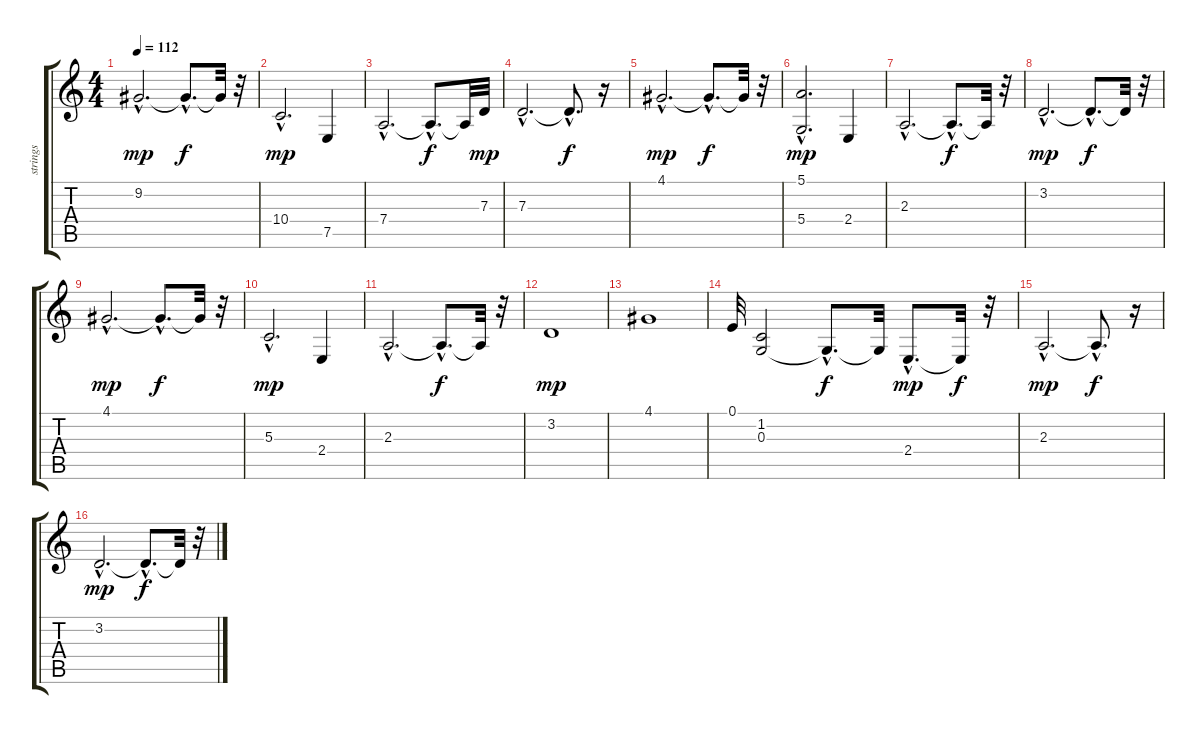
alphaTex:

\track ("strings" "strings") {instrument stringensemble2}
\staff {score tabs}
\tuning (E4 B3 G3 D3 A2 E2) {hide}
\ts (4 4)
\tempo 112
\clef g2
\ks c
9.2{hac}.2{d dy mp} 9.2{hac t}.8{d dy f} 9.2{t}.32 r.32 |
10.4{hac}.2{d dy mp} 7.5.4 |
7.4{hac}.2{d} 7.4{hac t}.8{d dy f} 7.4{t}.32 7.3.32{dy mp} |
7.3{hac}.2{d} 7.3{hac t}.8{d dy f} r.16 |
4.1{hac}.2{d dy mp} 4.1{hac t}.8{d dy f} 4.1{t}.32 r.32 |
(5.1 5.4{hac}).2{d dy mp} 2.4.4 |
2.3{hac}.2{d} 2.3{hac t}.8{d dy f} 2.3{t}.32 r.32 |
3.2{hac}.2{d dy mp} 3.2{hac t}.8{d dy f} 3.2{t}.32 r.32 |
4.1{hac}.2{d dy mp} 4.1{hac t}.8{d dy f} 4.1{t}.32 r.32 |
5.3{hac}.2{d dy mp} 2.4.4 |
2.3{hac}.2{d} 2.3{hac t}.8{d dy f} 2.3{t}.32 r.32 |
3.2.1{dy mp} |
4.1.1 |
0.1.32 (1.2 0.3).2 0.3{hac t}.8{d dy f} 0.3{t}.32 2.4{hac}.8{d dy mp} 2.4{t}.32{dy f} r.32 |
2.3{hac}.2{d dy mp} 2.3{hac t}.8{d dy f} r.16 |
3.2{hac}.2{d dy mp} 3.2{hac t}.8{d dy f} 3.2{t}.32 r.32
